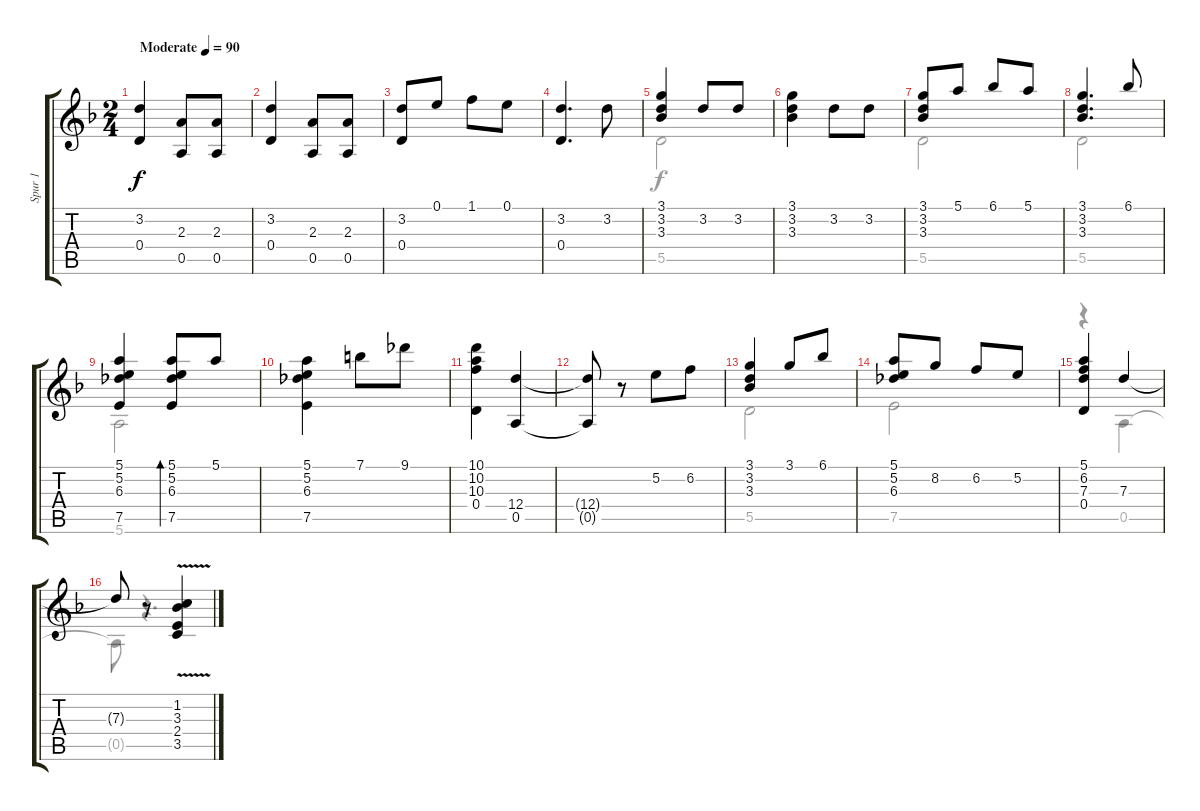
\track ("Spur 1" "Spur 1") {instrument acousticguitarnylon}
\staff {score tabs}
\tuning (E4 B3 G3 D3 A2 E2) {hide}
\voice
\ts (2 4)
\tempo (90 "Moderate")
\clef g2
\ks dminor
(3.2 0.4).4{dy f instrument acousticguitarnylon} (2.3 0.5).8 (2.3 0.5).8 |
(3.2 0.4).4 (2.3 0.5).8 (2.3 0.5).8 |
(3.2 0.4).8 0.1.8 1.1.8 0.1.8 |
(3.2 0.4).4{d} 3.2.8 |
(3.1 3.2 3.3).4 3.2.8 3.2.8 |
(3.1 3.2 3.3).4 3.2.8 3.2.8 |
(3.1 3.2 3.3).8 5.1.8 6.1.8 5.1.8 |
(3.1 3.2 3.3).4{d} 6.1.8 |
(5.1 5.2 6.3 7.5).4 (5.1 5.2 6.3 7.5).8{bd 60} 5.1.8 |
(5.1 5.2 6.3 7.5).4 7.1.8 9.1.8 |
(10.1 10.2 10.3 0.4).4 (12.4 0.5).4 |
(12.4{t} 0.5{t}).8 r.8 5.2.8 6.2.8 |
(3.1 3.2 3.3).4 3.1.8 6.1.8 |
(5.1 5.2 6.3).8 8.2.8 6.2.8 5.2.8 |
(5.1 6.2 7.3 0.4).4 7.3.4 |
7.3{t}.8 r.8 (1.2 3.3 2.4 3.5{v}).4
\voice
\clef g2
\ottava regular
\simile none
\ks dminor
|
|
|
|
5.5.2 |
|
5.5.2 |
5.5.2 |
5.6.2 |
|
|
|
5.5.2 |
7.5.2 |
r.4 0.5.4 |
0.5{t}.8 r.4{d}
